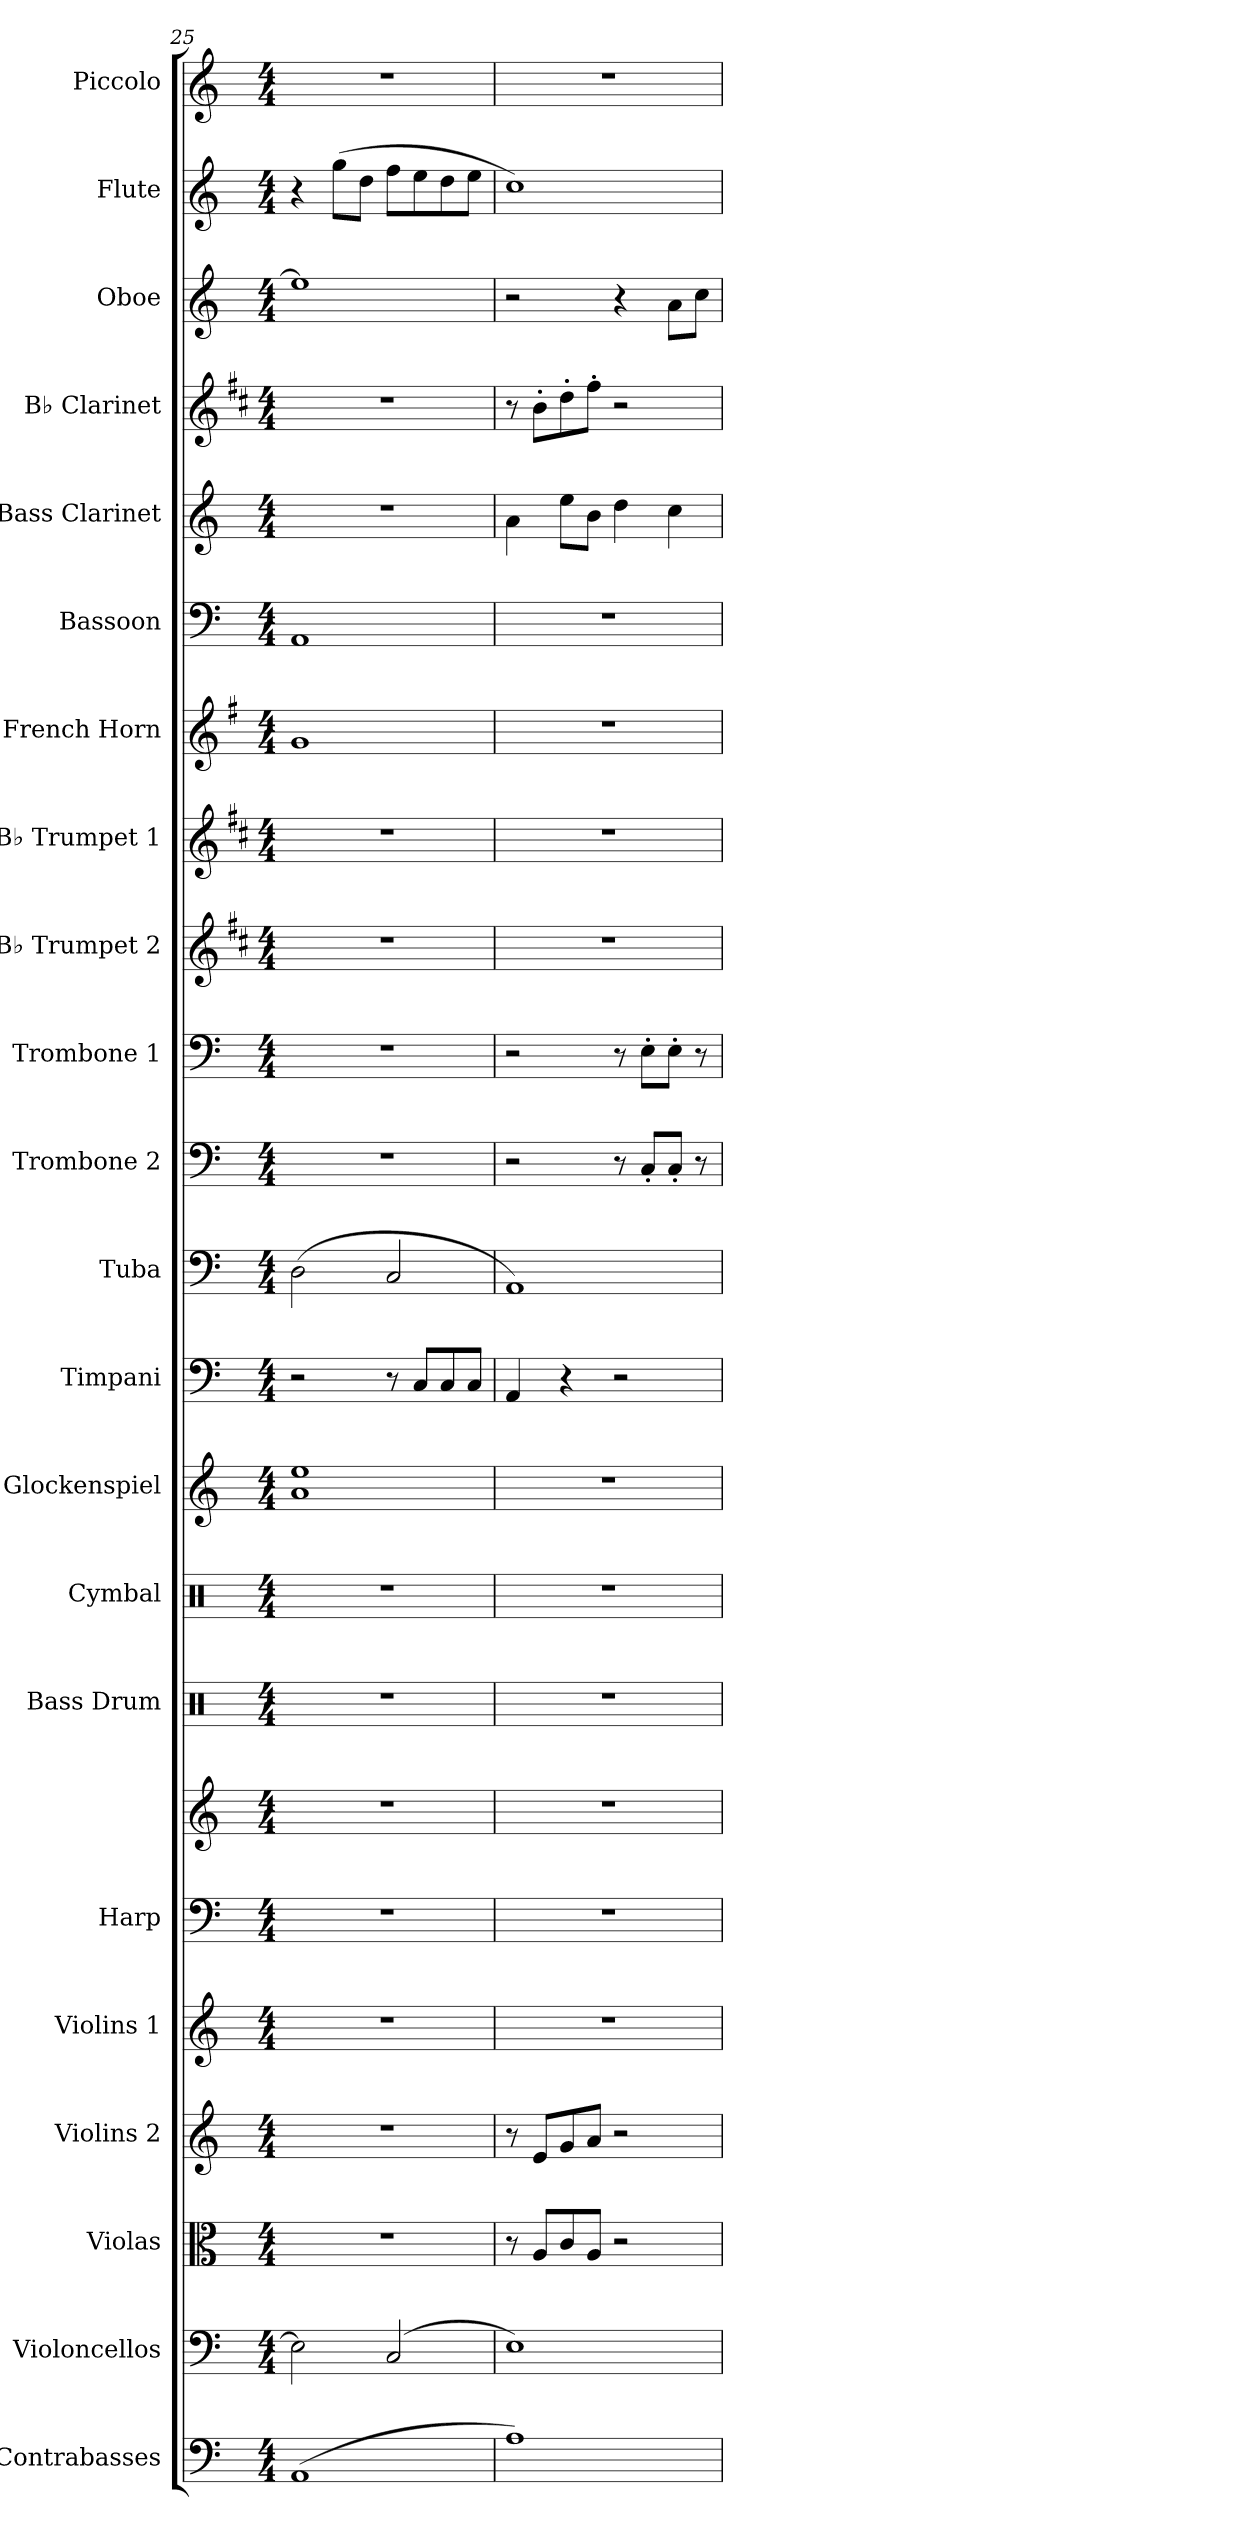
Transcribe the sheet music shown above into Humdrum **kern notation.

**kern	**kern	**kern	**kern	**kern	**kern	**kern	**kern	**kern	**kern	**kern	**kern	**kern	**kern	**kern	**kern	**kern	**kern	**kern	**kern	**kern	**kern	**kern
*part22	*part21	*part20	*part19	*part18	*part17	*part17	*part16	*part15	*part14	*part13	*part12	*part11	*part10	*part9	*part8	*part7	*part6	*part5	*part4	*part3	*part2	*part1
*staff23	*staff22	*staff21	*staff20	*staff19	*staff18	*staff17	*staff16	*staff15	*staff14	*staff13	*staff12	*staff11	*staff10	*staff9	*staff8	*staff7	*staff6	*staff5	*staff4	*staff3	*staff2	*staff1
*I"Contrabasses	*I"Violoncellos	*I"Violas	*I"Violins 2	*I"Violins 1	*I"Harp	*	*I"Bass Drum	*I"Cymbal	*I"Glockenspiel	*I"Timpani	*I"Tuba	*I"Trombone 2	*I"Trombone 1	*I"B♭ Trumpet 2	*I"B♭ Trumpet 1	*I"French Horn	*I"Bassoon	*I"Bass Clarinet	*I"B♭ Clarinet	*I"Oboe	*I"Flute	*I"Piccolo
*I'Cbs.	*I'Vcs.	*I'Vlas.	*I'Vlns. 2	*I'Vlns. 1	*I'Hrp.	*	*I'B. Dr.	*I'Cym.	*I'Glock.	*I'Timp.	*I'Tba.	*I'Tbn. 2	*I'Tbn. 1	*I'B♭ Tpt. 2	*I'B♭ Tpt. 1	*I'F Hn.	*I'Bsn.	*I'B. Cl.	*I'B♭ Cl.	*I'Ob.	*I'Fl.	*I'Picc.
*clefF4	*clefF4	*clefC3	*clefG2	*clefG2	*clefF4	*clefG2	*clefX	*clefX	*clefG2	*clefF4	*clefF4	*clefF4	*clefF4	*clefG2	*clefG2	*clefG2	*clefF4	*clefG2	*clefG2	*clefG2	*clefG2	*clefG2
*ITrd7c12	*	*	*	*	*	*	*	*	*ITrd-14c-24	*	*	*	*	*ITrd1c2	*ITrd1c2	*ITrd4c7	*	*ITrd8c14	*ITrd1c2	*	*	*ITrd-7c-12
*k[]	*k[]	*k[]	*k[]	*k[]	*k[]	*k[]	*k[]	*k[]	*k[]	*k[]	*k[]	*k[]	*k[]	*k[]	*k[]	*k[]	*k[]	*k[]	*k[]	*k[]	*k[]	*k[]
*M4/4	*M4/4	*M4/4	*M4/4	*M4/4	*M4/4	*M4/4	*M4/4	*M4/4	*M4/4	*M4/4	*M4/4	*M4/4	*M4/4	*M4/4	*M4/4	*M4/4	*M4/4	*M4/4	*M4/4	*M4/4	*M4/4	*M4/4
=25	=25	=25	=25	=25	=25	=25	=25	=25	=25	=25	=25	=25	=25	=25	=25	=25	=25	=25	=25	=25	=25	=25
(<1AAA	2E\]	1r	1r	1r	1r	1r	1r	1r	1aaa 1eeee	2r	(>2D\	1r	1r	1r	1r	1c	1AA	1r	1r	1ee]	4r	1r
.	.	.	.	.	.	.	.	.	.	.	.	.	.	.	.	.	.	.	.	.	(>8gg\L	.
.	.	.	.	.	.	.	.	.	.	.	.	.	.	.	.	.	.	.	.	.	8dd\J	.
.	(<2C/	.	.	.	.	.	.	.	.	8r	2C/	.	.	.	.	.	.	.	.	.	8ff\L	.
.	.	.	.	.	.	.	.	.	.	8C/L	.	.	.	.	.	.	.	.	.	.	8ee\	.
.	.	.	.	.	.	.	.	.	.	8C/	.	.	.	.	.	.	.	.	.	.	8dd\	.
.	.	.	.	.	.	.	.	.	.	8C/J	.	.	.	.	.	.	.	.	.	.	8ee\J	.
!!LO:PB:g=z
=26	=26	=26	=26	=26	=26	=26	=26	=26	=26	=26	=26	=26	=26	=26	=26	=26	=26	=26	=26	=26	=26	=26
1AA)	1E)	8r	8r	1r	1r	1r	1r	1r	1r	4AA/	1AA)	2r	2r	1r	1r	1r	1r	4A\	8r	2r	1cc)	1r
.	.	8A/L	8e/L	.	.	.	.	.	.	.	.	.	.	.	.	.	.	.	8a'\L	.	.	.
.	.	8c/	8g/	.	.	.	.	.	.	4r	.	.	.	.	.	.	.	8e\L	8cc'\	.	.	.
.	.	8A/J	8a/J	.	.	.	.	.	.	.	.	.	.	.	.	.	.	8B\J	8ee'\J	.	.	.
.	.	2r	2r	.	.	.	.	.	.	2r	.	8r	8r	.	.	.	.	4d\	2r	4r	.	.
.	.	.	.	.	.	.	.	.	.	.	.	8C'/L	8E'\L	.	.	.	.	.	.	.	.	.
.	.	.	.	.	.	.	.	.	.	.	.	8C'/J	8E'\J	.	.	.	.	4c\	.	8a\L	.	.
.	.	.	.	.	.	.	.	.	.	.	.	8r	8r	.	.	.	.	.	.	8cc\J	.	.
=	=	=	=	=	=	=	=	=	=	=	=	=	=	=	=	=	=	=	=	=	=	=
*-	*-	*-	*-	*-	*-	*-	*-	*-	*-	*-	*-	*-	*-	*-	*-	*-	*-	*-	*-	*-	*-	*-
